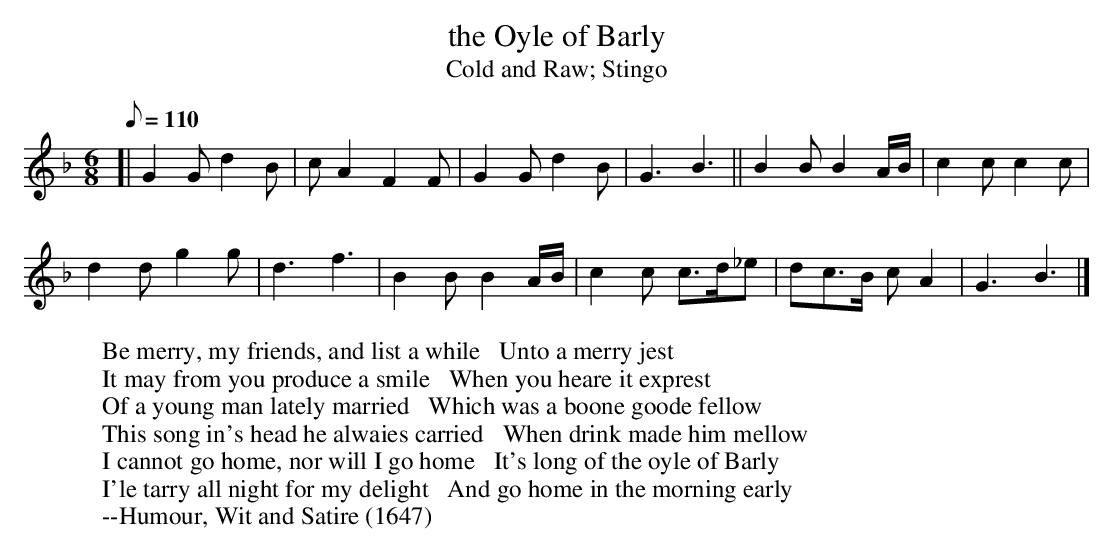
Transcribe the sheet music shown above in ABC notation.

X:1
T: the Oyle of Barly
T: Cold and Raw; Stingo
M: 6/8
L: 1/8
Q: 110
K: Gdor
[| G2G d2B | cA2 F2F | G2G d2B | G3 B3 || B2B B2A/2B/2 | c2c c2c |
d2d g2g | d3 f3 | B2B B2A/2B/2 | c2c c>d_e | dc>B cA2 | G3 B3 |]
W: Be merry, my friends, and list a while   Unto a merry jest
W: It may from you produce a smile   When you heare it exprest
W: Of a young man lately married   Which was a boone goode fellow
W: This song in's head he alwaies carried   When drink made him mellow
W: I cannot go home, nor will I go home   It's long of the oyle of Barly
W: I'le tarry all night for my delight   And go home in the morning early
W: --Humour, Wit and Satire (1647)
